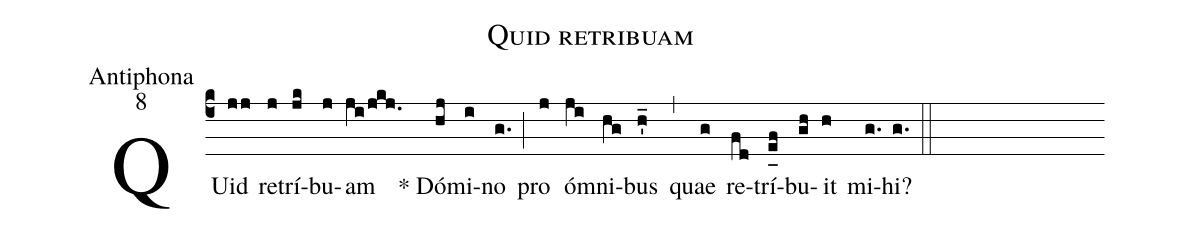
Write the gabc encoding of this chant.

name:Quid retribuam;
office-part:Antiphona;
mode:8;
%%
(c4) QUid(jj) re(j)trí(jk)bu(j)am(ji/jkj.) () * Dó(hj)mi(i)no(g.) (;) pro(j) ó(ji)mni(hg)bus(h'_) (,) quae(g) re(fd)trí(e_[uh:l]f)bu(gh)it(h) mi(g.)hi?(g.) (::)
